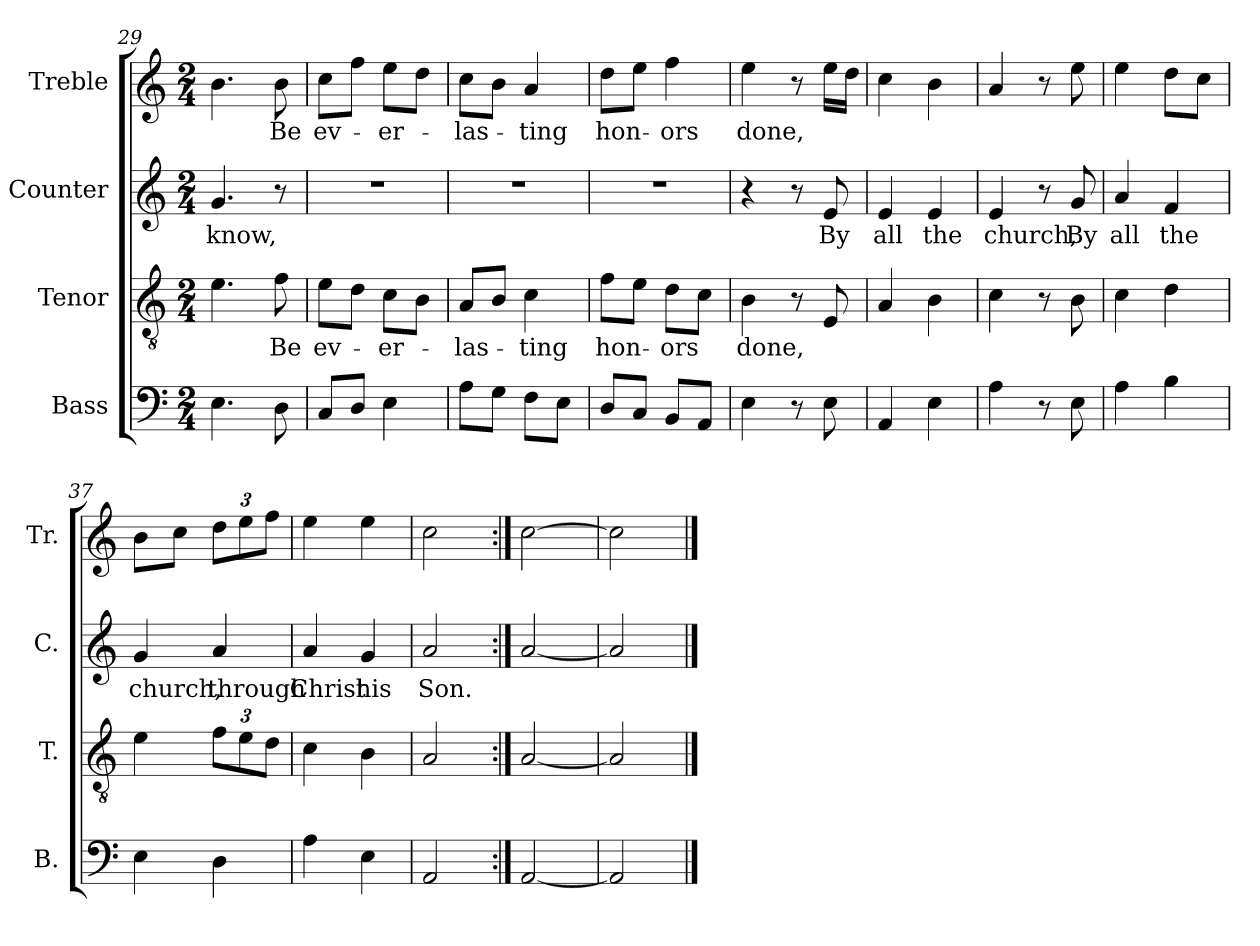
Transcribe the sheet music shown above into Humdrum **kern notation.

**kern	**kern	**text	**kern	**text	**kern	**text
*part4	*part3	*part3	*part2	*part2	*part1	*part1
*staff4	*staff3	*staff3	*staff2	*staff2	*staff1	*staff1
*I"Bass	*I"Tenor	*	*I"Counter	*	*I"Treble	*
*I'B.	*I'T.	*	*I'C.	*	*I'Tr.	*
*clefF4	*clefGv2	*	*clefG2	*	*clefG2	*
*k[]	*k[]	*	*k[]	*	*k[]	*
*M2/4	*M2/4	*	*M2/4	*	*M2/4	*
=29	=29	=29	=29	=29	=29	=29
4.E\	4.e\	.	4.g/	know,	4.b!\	.
8D\	8f!\	Be	8r	.	8b!\	Be
=30	=30	=30	=30	=30	=30	=30
8C!/L	8e\L	ev-	2r	.	8cc!\L	ev-
8D/J	8d\J	.	.	.	8ff!\J	.
4E\	8c!\L	-er-	.	.	8ee\L	-er-
.	8B!\J	.	.	.	8dd\J	.
=31	=31	=31	=31	=31	=31	=31
8A\L	8A/L	-las-	2r	.	8cc!\L	-las-
8G\J	8B!/J	.	.	.	8b!\J	.
8F!\L	4c!\	-ting	.	.	4a/	-ting
8E\J	.	.	.	.	.	.
!!LO:LB:g=z
=32	=32	=32	=32	=32	=32	=32
8D/L	8f\L	hon-	2r	.	8dd\L	hon-
8C!/J	8e\J	.	.	.	8ee\J	.
8BB!/L	8d\L	-ors	.	.	4ff!\	-ors
8AA/J	8c!\J	.	.	.	.	.
=33	=33	=33	=33	=33	=33	=33
4E\	4B!\	done,	4r	.	4ee\	done,
8r	8r	.	8r	.	8r	.
8E\	8E/	.	8e/	By	16ee\LL	.
.	.	.	.	.	16dd\JJ	.
=34	=34	=34	=34	=34	=34	=34
4AA/	4A/	.	4e/	all	4cc!\	.
4E\	4B!\	.	4e/	the	4b!\	.
=35	=35	=35	=35	=35	=35	=35
4A\	4c!\	.	4e/	church,	4a/	.
8r	8r	.	8r	.	8r	.
8E\	8B!\	.	8g/	By	8ee\	.
=36	=36	=36	=36	=36	=36	=36
4A\	4c!\	.	4a/	all	4ee\	.
4B!\	4d\	.	4f!/	the	8dd\L	.
.	.	.	.	.	8cc!\J	.
=37	=37	=37	=37	=37	=37	=37
4E\	4e\	.	4g/	church,	8b!\L	.
.	.	.	.	.	8cc!\J	.
*	*Xbrackettup	*	*	*	*Xbrackettup	*
4D\	12f!\L	.	4a/	through	12dd\L	.
.	12e\	.	.	.	12ee\	.
.	12d\J	.	.	.	12ff!\J	.
=38	=38	=38	=38	=38	=38	=38
4A\	4c!\	.	4a/	Christ	4ee\	.
4E\	4B!\	.	4g/	his	4ee\	.
=39	=39	=39	=39	=39	=39	=39
2AA/	2A/	.	2a/	Son.	2cc!\	.
=40:|!	=40:|!	=40:|!	=40:|!	=40:|!	=40:|!	=40:|!
[2AA/	[2A/	.	[2a/	.	[2cc!\	.
=41	=41	=41	=41	=41	=41	=41
2AA/]	2A/]	.	2a/]	.	2cc!\]	.
==	==	==	==	==	==	==
*-	*-	*-	*-	*-	*-	*-
